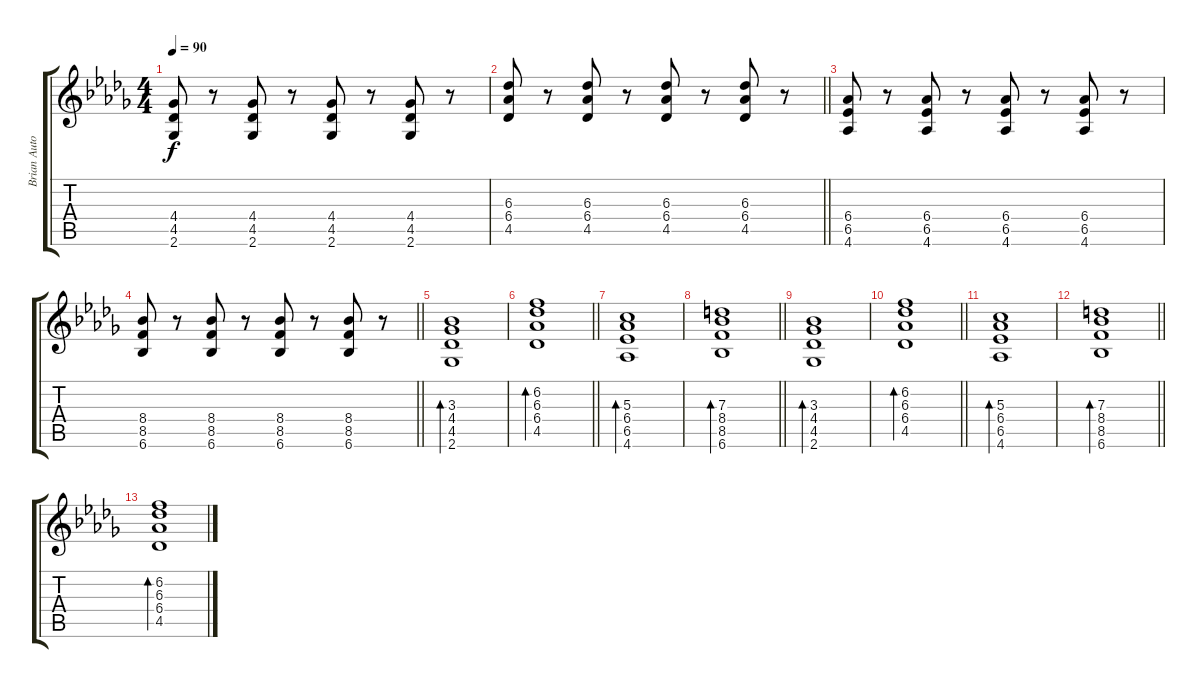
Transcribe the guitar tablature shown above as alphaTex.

\track ("Brian Autore (Guitar II)" "Brian Auto") {instrument overdrivenguitar}
\staff {score tabs}
\tuning (E4 B3 G3 D3 A2 E2) {hide}
\ts (4 4)
\tempo 90
\clef g2
\ks db
(4.4 4.5 2.6).8{dy f} r.8 (4.4 4.5 2.6).8 r.8 (4.4 4.5 2.6).8 r.8 (4.4 4.5 2.6).8 r.8 |
\barLineRight lightlight
(6.3 6.4 4.5).8 r.8 (6.3 6.4 4.5).8 r.8 (6.3 6.4 4.5).8 r.8 (6.3 6.4 4.5).8 r.8 |
(6.4 6.5 4.6).8 r.8 (6.4 6.5 4.6).8 r.8 (6.4 6.5 4.6).8 r.8 (6.4 6.5 4.6).8 r.8 |
\barLineRight lightlight
(8.4 8.5 6.6).8 r.8 (8.4 8.5 6.6).8 r.8 (8.4 8.5 6.6).8 r.8 (8.4 8.5 6.6).8 r.8 |
(3.3 4.4 4.5 2.6).1{bd 480} |
\barLineRight lightlight
(6.2 6.3 6.4 4.5).1{bd 480} |
(5.3 6.4 6.5 4.6).1{bd 480} |
\barLineRight lightlight
(7.3 8.4 8.5 6.6).1{bd 480} |
(3.3 4.4 4.5 2.6).1{bd 480} |
\barLineRight lightlight
(6.2 6.3 6.4 4.5).1{bd 480} |
(5.3 6.4 6.5 4.6).1{bd 480} |
\barLineRight lightlight
(7.3 8.4 8.5 6.6).1{bd 480} |
(6.2 6.3 6.4 4.5).1{bd 480}
